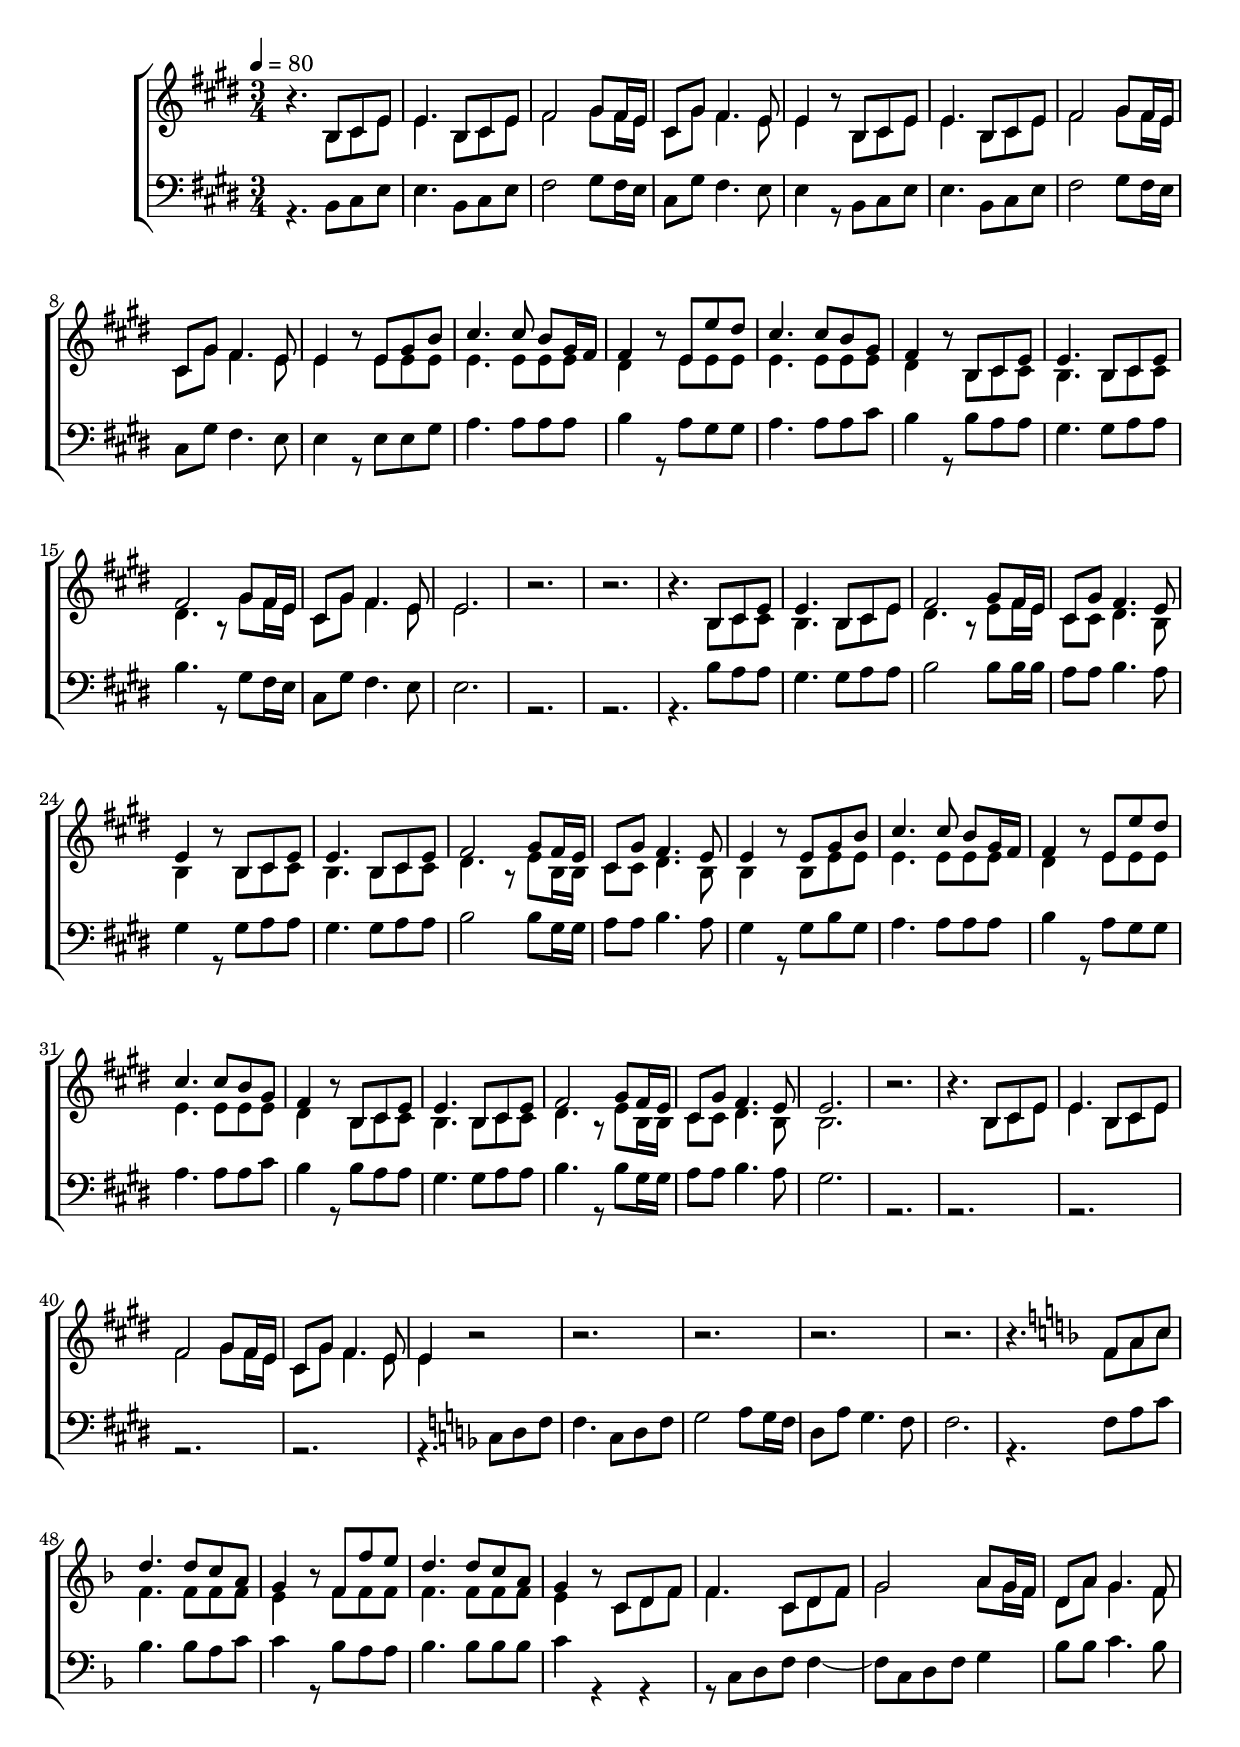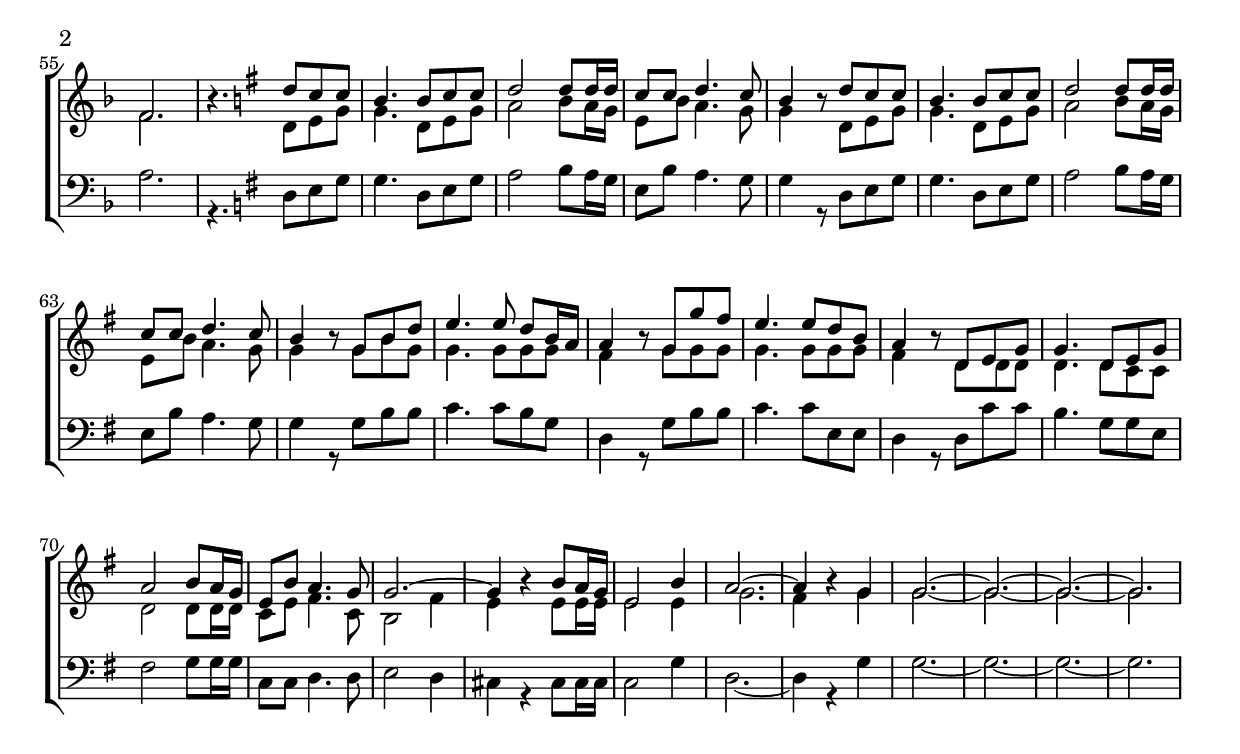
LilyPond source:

\version "2.24.2"

% https://static1.squarespace.com/static/5716a5ea7da24f462d7beeca/t/5e8cc3aa38e3a94d069854f7/1586283435215/354_in_christ_alone_hymnal.pdf

% Lyrics Video
% https://youtu.be/16KYvfIc2bE

%{

  E . #### . 00:00~02:20
  F . b    . 02:20~02:55
  G . #    . 02:55~04:07
  https://youtu.be/cjzMGjzCe6Y

  E major key signature is C# D# F# G#

  PartOne   = BOF                          ~~~ 10/4811L-3 "storm <REST>"
  PartTwo   = 10/4811L-3 "What heights of" ~~~ 10/4811L-6 <bar_40>
  IGNORED   = 10/4811L-6 <bar_41>          ~~~ 10/4811L-7 <bar_48>
  PartThree = 10/4811L-7 <bar_49>          ~~~ 10/4811L-8 <bar_57>
  PartFour  = 10/4811L-8 <bar_58>          ~~~ EOF

%}

global = {
  \time 3/4
  \tempo 4 = 80
  \key e \major
}

ready = {
  % \repeat unfold 3 { | <. . .>4 . . . | }
}

kcsiqr = {

  cis8 e | e4.

  b8 cis e | fis2

  gis8 fis16 e | cis8 gis' fis4. e8 |

}

xldoqm = {

  e8 gis8 b | cis4.

  cis8 b gis16 fis16 | fis4 r8

  e8 e' dis | cis4.

  cis8 b     gis8    | fis4

}

fdgwhm = {

  e8 8 | 4.

  e8 8 8 | dis4 r8

  e8 8 8 | 4.

  e8 8 8 | dis4 r8

}

ukxeux = {

  %{ d8 %} c c | b4.

  b8 c c | d2

  d8 16 16 | c8 c d4. c8 | b4 r8

}

msfiwf = {

  %{ c8 %} d8 f | f4.

  c8 d f | g2

  a8 g16 f | d8 a' g4. f8 |

}

ohhebq = {

  %{ d8 %} e8 g | g4.

  d8 e g | a2

  b8 a16 g | e8 b' a4. g8 |

}

PartOneSA = \relative b {

  | r4.

  b8 \kcsiqr | e4 r8

  b8 \kcsiqr | e4 r8

}

PartOneBass = \relative b, {

  | r4.

  b8 \kcsiqr | e4 r8

  b8 \kcsiqr | e4 r8

}

PartTwoSoprano = \relative e' {

  \xldoqm r8

  b,8 \kcsiqr | e2. | r2. | r2. |

  | r4. b8 \kcsiqr | e4 r8

  b8 \kcsiqr | e4 r8

  \xldoqm r8

  b,8 \kcsiqr | e2. |

}

PartTwoAlto = \relative e' {

  e8 \fdgwhm

  {

    b8 cis cis | b4.

    b8 cis cis | dis4. r8

    gis8 fis16 e | cis8 gis' fis4. e8 | e2. | r2. | r2. | r4.

  }

  {

    b8 cis cis | b4.

    b8 cis e | dis4. r8

    e8 fis16 e | cis8 cis dis4. b8 | b4 r8

  }

  {

    b8 cis cis | b4.

    b8 cis cis | dis4. r8

    e8 b16 b | cis8 cis dis4. b8 | b4 r8

  }

  b8 \fdgwhm

  {

    b8 cis cis | b4.

    b8 cis cis | dis4. r8

    e8 b16 b | cis8 cis dis4. b8 | b2.

  }

}

PartTwoBass = \relative e {

  {

    e8 e gis | a4.

    a8 a a | b4 r8

    a8 gis gis | a4.

    a8 a cis | b4 r8

  }

  {

    b8 a a | gis4.

    gis8 a a | b4. r8

    gis8 fis16 e | cis8 gis' fis4. e8 | e2. | r2. | r2. | r4.

  }

  {

    b'8 a a | gis4.

    gis8 a a | b2

    b8 b16 b | a8 a b4. a8 | gis4 r8

  }

  {

    gis8 a a | gis4.

    gis8 a a | b2

    b8 gis16 gis | a8 a b4. a8 | gis4 r8

  }

  {

    gis8 b gis | a4.

    a8 a a | b4 r8

    a8 gis gis | a4.

    a8 a cis | b4 r8

  }

  {

    b8 a a | gis4.

    gis8 a a | b4. r8

    b8 gis16 gis | a8 a b4. a8 | gis2. |

  }

}

PartThreeSA = \relative b {

  | r4.

  b8 \kcsiqr | e4

}

PartThreeBass = \relative c {

  \key f \major

  c8 \msfiwf | f2.

}

PartFourSoprano = \relative f' {

  | r4.

  \key f \major

  {

    f8 a c | d4.

    d8 c a | g4 r8

    f8 f' e | d4.

    d8 c a | g4 r8

  }

  c,8 \msfiwf | f2. | r4.

  \key g \major

  d'8 \ukxeux

  d8 \ukxeux

  {

    g8 b d | e4.

    e8 d b16 a | a4 r8

    g8 g' fis | e4.

    e8 d b | a4 r8

  }

  d,8 \ohhebq | g2.~ | g4 r4

  {

    b8 a16 g | e2 b'4 | a2.~ | a4 r4 g4 | g2.~ | g2.~ | g2.~ | g2. |

  }

}

PartFourAlto = \relative f' {

  | r4.

  \key f \major

  {

    f8 a c | f,4.

    f8 f f | e4 r8

    f8 f f | f4.

    f8 f f | e4 r8

  }

  c8 \msfiwf | f2. | r4.

  \key g \major

  d8 \ohhebq | g4 r8

  d8 \ohhebq | g4 r8

  {

    g8 b g | g4.

    g8 g g | fis4 r8

    g8 g g | g4.

    g8 g g | fis4 r8

  }

  {

    d8 d d | d4.

    d8 c c | d2

    d8 d16 d | c8 e fis4. c8 | b2 fis'4 | e4 r4

  }

  {

    e8 16 16 | 2 4 | g2. | fis4 r4 g | g2.~ | g2.~ | g2.~ | g2. |

  }

}

PartFourBass = \relative f {

  | r4.

  {

    f8 a c | bes4.

    bes8 a c | c4 r8

    bes8 a a | bes4.

    bes8 bes bes | c4 r4 r4 | r8

  }

  {

    c,8 d f8 f4~ | f8

    c8 d f g4 |

    | bes8 bes c4. bes8 | a2. | r4.

  }

  \key g \major

  d,8 \ohhebq | g4 r8

  d8 \ohhebq | g4 r8

  {

    g8 b b | c4.

    c8 b g | d4 r8

    g8 b b | c4.

    c8 e, e | d4 r8

  }

  {

    d8 c' c | b4.

    g8 g e | fis2

    g8 g16 g | c,8 c d4. d8 | e2 d4 | cis4 r4

  }

  {

    cis8 cis16 cis | c2 g'4 | d2.~ | d4 r4 g4 | g2.~ | g2.~ | g2.~ | g2. |

  }

}

\book {

  \score {
    % https://lilypond.org/doc/v2.24/Documentation/learning/satb-vocal-score
    \new ChoirStaff <<
      \new Staff = "women" \with { \consists Merge_rests_engraver} <<
        \clef treble
        \new Voice = "sopranos" {
          \voiceOne \global \PartOneSA \PartTwoSoprano | r2. | \PartThreeSA r2 | r2. r2. r2. r2. | \PartFourSoprano
        }
        \new Voice = "altos" {
          \voiceTwo \global \PartOneSA \PartTwoAlto | r2. | \PartThreeSA r2 | r2. r2. r2.  r2. | \PartFourAlto
        }
      >>
      \new Staff = "men" <<
        \clef bass
        \new Voice = "basses" {
          \voiceTwo \global \PartOneBass \PartTwoBass | r2. | r2. r2. r2. r2. | r4. \PartThreeBass | \PartFourBass
        }
      >>
    >>
    \midi { }
    \layout { }
  }

  \bookOutputName "715484828-M"
}

% \book { \score { { \meta \ready \PartOneSA   \PartTwoSoprano             \PartThreeSA r2 | r2. | \PartFourSoprano  } \midi {} } \bookOutputName "715484828-S" }
% \book { \score { { \meta \ready \PartOneSA   \PartTwoAlto                \PartThreeSA r2 | r2. | \PartFourAlto     } \midi {} } \bookOutputName "715484828-A" }
% \book { \score { { \meta \ready \PartOneBass \PartTwoBass    | r2. | r4. \PartThreeBass          \PartFourBass } \midi {} } \bookOutputName "715484828-B" }
